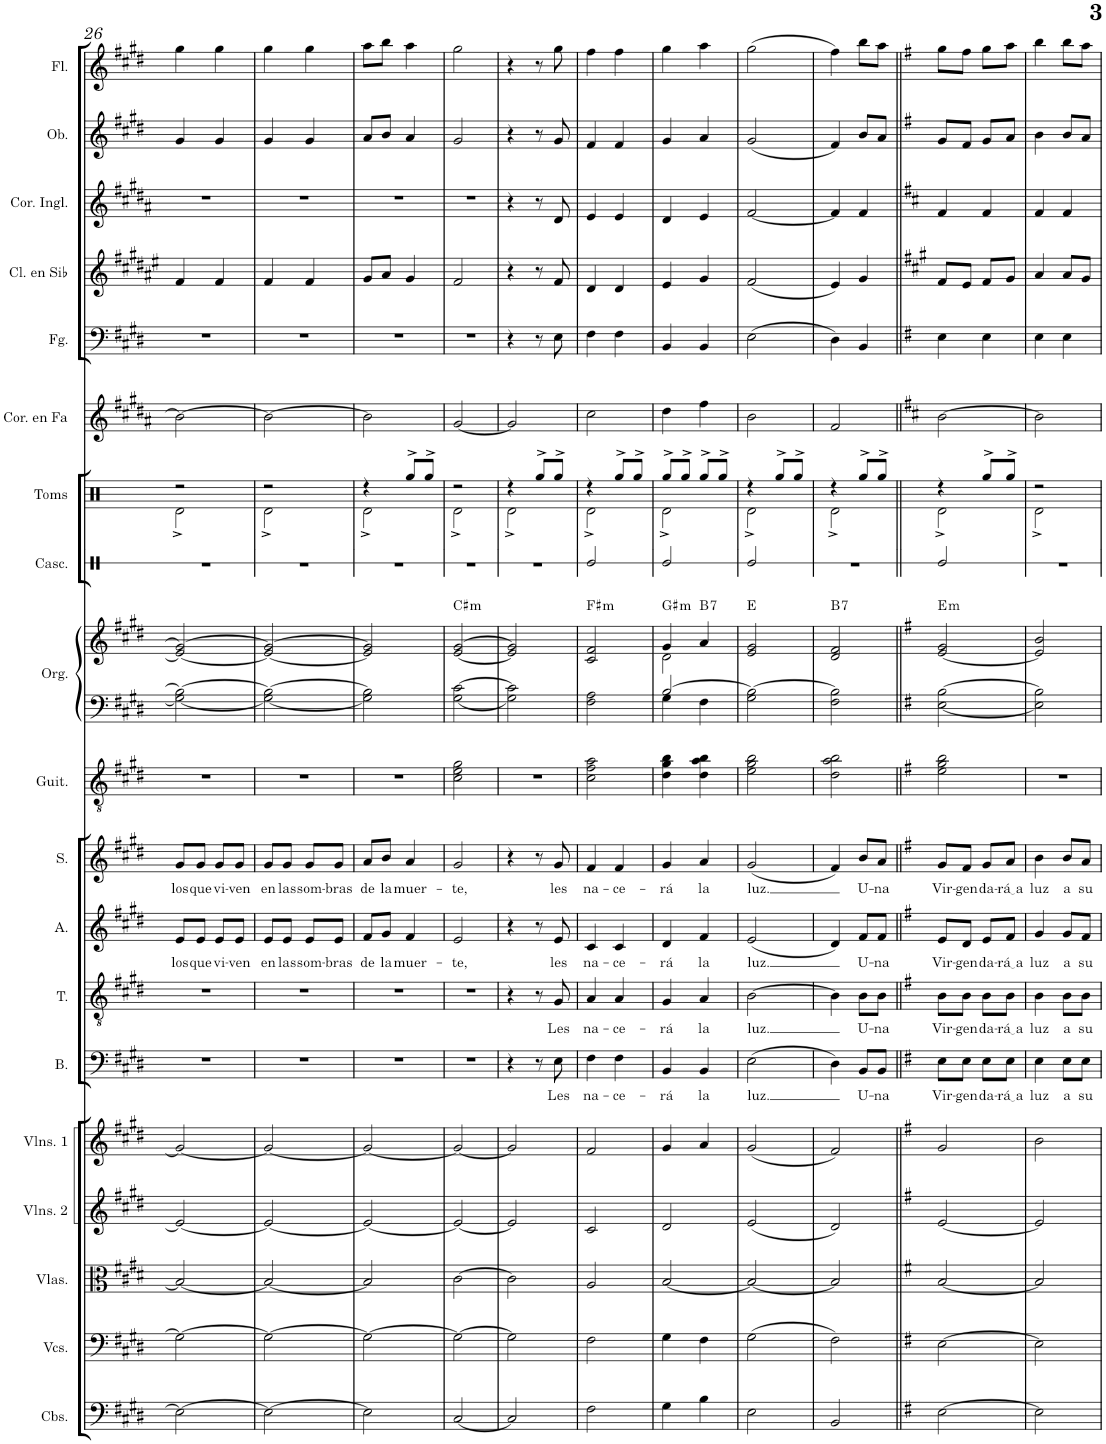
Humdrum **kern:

**kern	**kern	**kern	**kern	**kern	**kern	**text	**kern	**text	**kern	**text	**kern	**text	**kern	**kern	**kern	**harte	**kern	**kern	**kern	**kern	**kern	**kern	**kern	**kern
*part19	*part18	*part17	*part16	*part15	*part14	*part14	*part13	*part13	*part12	*part12	*part11	*part11	*part10	*part9	*part9	*part9	*part8	*part7	*part6	*part5	*part4	*part3	*part2	*part1
*staff20	*staff19	*staff18	*staff17	*staff16	*staff15	*staff15	*staff14	*staff14	*staff13	*staff13	*staff12	*staff12	*staff11	*staff10	*staff9	*	*staff8	*staff7	*staff6	*staff5	*staff4	*staff3	*staff2	*staff1
*I"Contrabajos	*I"Violonchelos	*I"Violas	*I"Violines 2	*I"Violines 1	*I"Bajo	*	*I"Tenor	*	*I"Alto	*	*I"Soprano	*	*I"Guitarra acústica	*I"Órgano	*	*	*I"Cascabeles	*I"Toms	*I"Trompa en Fa	*I"Fagot	*I"Clarinete en Sib	*I"Corno inglés	*I"Oboe	*I"Flauta
*I'Cbs.	*I'Vcs.	*I'Vlas.	*I'Vlns. 2	*I'Vlns. 1	*I'B.	*	*I'T.	*	*I'A.	*	*I'S.	*	*I'Guit.	*	*	*	*I'Casc.	*I'Toms	*	*I'Fg.	*I'Cl. en Sib	*I'Cor. Ingl.	*I'Ob.	*I'Fl.
!!LO:PB:g=z
*clefF4	*clefF4	*clefC3	*clefG2	*clefG2	*clefF4	*	*clefGv2	*	*clefG2	*	*clefG2	*	*clefGv2	*clefF4	*clefG2	*	*clefX	*clefX	*clefG2	*clefF4	*clefG2	*clefG2	*clefG2	*clefG2
*Trd7c12	*	*	*	*	*	*	*	*	*	*	*	*	*	*	*	*	*	*	*Trd4c7	*	*Trd1c2	*Trd4c7	*	*
*k[f#c#g#d#]	*k[f#c#g#d#]	*k[f#c#g#d#]	*k[f#c#g#d#]	*k[f#c#g#d#]	*k[f#c#g#d#]	*	*k[f#c#g#d#]	*	*k[f#c#g#d#]	*	*k[f#c#g#d#]	*	*k[f#c#g#d#]	*k[f#c#g#d#]	*k[f#c#g#d#]	*	*k[]	*k[]	*k[f#c#g#d#a#]	*k[f#c#g#d#]	*k[f#c#g#d#a#e#]	*k[f#c#g#d#a#]	*k[f#c#g#d#]	*k[f#c#g#d#]
*M2/4	*M2/4	*M2/4	*M2/4	*M2/4	*M2/4	*	*M2/4	*	*M2/4	*	*M2/4	*	*M2/4	*M2/4	*M2/4	*	*M2/4	*M2/4	*M2/4	*M2/4	*M2/4	*M2/4	*M2/4	*M2/4
=26	=26	=26	=26	=26	=26	=26	=26	=26	=26	=26	=26	=26	=26	=26	=26	=26	=26	=26	=26	=26	=26	=26	=26	=26
!	!	!	!	!	!	!	!	!	!	!LO:LY:b	!	!LO:LY:b	!	!	!	!	!	!	!	!	!	!	!	!
*	*	*	*	*	*	*	*	*	*	*	*	*	*	*	*	*	*	*^	*	*	*	*	*	*
2E\_	2G#\_	2B/_	2e/_	2g#/_	2r	.	2r	.	8e/L	los	8g#/L	los	2r	2G#\_ 2B\_	2e/_ 2g#/_	.	2r	2r	2Rd^\	2b\_	2r	4f#/	2r	4g#/	4gg#\
!	!	!	!	!	!	!	!	!	!	!LO:LY:b	!	!LO:LY:b	!	!	!	!	!	!	!	!	!	!	!	!	!
.	.	.	.	.	.	.	.	.	8e/J	que	8g#/J	que	.	.	.	.	.	.	.	.	.	.	.	.	.
!	!	!	!	!	!	!	!	!	!	!LO:LY:b	!	!LO:LY:b	!	!	!	!	!	!	!	!	!	!	!	!	!
.	.	.	.	.	.	.	.	.	8e/L	vi-	8g#/L	vi-	.	.	.	.	.	.	.	.	.	4f#/	.	4g#/	4gg#\
!	!	!	!	!	!	!	!	!	!	!LO:LY:b	!	!LO:LY:b	!	!	!	!	!	!	!	!	!	!	!	!	!
.	.	.	.	.	.	.	.	.	8e/J	-ven	8g#/J	-ven	.	.	.	.	.	.	.	.	.	.	.	.	.
=27	=27	=27	=27	=27	=27	=27	=27	=27	=27	=27	=27	=27	=27	=27	=27	=27	=27	=27	=27	=27	=27	=27	=27	=27	=27
!	!	!	!	!	!	!	!	!	!	!LO:LY:b	!	!LO:LY:b	!	!	!	!	!	!	!	!	!	!	!	!	!
2E\_	2G#\_	2B/_	2e/_	2g#/_	2r	.	2r	.	8e/L	en	8g#/L	en	2r	2G#\_ 2B\_	2e/_ 2g#/_	.	2r	2r	2Rd^\	2b\_	2r	4f#/	2r	4g#/	4gg#\
!	!	!	!	!	!	!	!	!	!	!LO:LY:b	!	!LO:LY:b	!	!	!	!	!	!	!	!	!	!	!	!	!
.	.	.	.	.	.	.	.	.	8e/J	las	8g#/J	las	.	.	.	.	.	.	.	.	.	.	.	.	.
!	!	!	!	!	!	!	!	!	!	!LO:LY:b	!	!LO:LY:b	!	!	!	!	!	!	!	!	!	!	!	!	!
.	.	.	.	.	.	.	.	.	8e/L	som-	8g#/L	som-	.	.	.	.	.	.	.	.	.	4f#/	.	4g#/	4gg#\
!	!	!	!	!	!	!	!	!	!	!LO:LY:b	!	!LO:LY:b	!	!	!	!	!	!	!	!	!	!	!	!	!
.	.	.	.	.	.	.	.	.	8e/J	-bras	8g#/J	-bras	.	.	.	.	.	.	.	.	.	.	.	.	.
=28	=28	=28	=28	=28	=28	=28	=28	=28	=28	=28	=28	=28	=28	=28	=28	=28	=28	=28	=28	=28	=28	=28	=28	=28	=28
!	!	!	!	!	!	!	!	!	!	!LO:LY:b	!	!LO:LY:b	!	!	!	!	!	!	!	!	!	!	!	!	!
2E\]	2G#\_	2B/]	2e/_	2g#/_	2r	.	2r	.	8f#/L	de	8a/L	de	2r	2G#\] 2B\]	2e/] 2g#/]	.	2r	4r	2Rd^\	2b\]	2r	8g#/L	2r	8a/L	8aa\L
!	!	!	!	!	!	!	!	!	!	!LO:LY:b	!	!LO:LY:b	!	!	!	!	!	!	!	!	!	!	!	!	!
.	.	.	.	.	.	.	.	.	8g#/J	la	8b/J	la	.	.	.	.	.	.	.	.	.	8a#/J	.	8b/J	8bb\J
!	!	!	!	!	!	!	!	!	!	!LO:LY:b	!	!LO:LY:b	!	!	!	!	!	!	!	!	!	!	!	!	!
.	.	.	.	.	.	.	.	.	4f#/	muer-	4a/	muer-	.	.	.	.	.	8Rgg^/L	.	.	.	4g#/	.	4a/	4aa\
.	.	.	.	.	.	.	.	.	.	.	.	.	.	.	.	.	.	8Rgg^/J	.	.	.	.	.	.	.
=29	=29	=29	=29	=29	=29	=29	=29	=29	=29	=29	=29	=29	=29	=29	=29	=29	=29	=29	=29	=29	=29	=29	=29	=29	=29
!	!	!	!	!	!	!	!	!	!	!LO:LY:b	!	!LO:LY:b	!	!	!	!LO:H:kt=m	!	!	!	!	!	!	!	!	!
[2C#/	2G#\_	[2c#\	2e/_	2g#/_	2r	.	2r	.	2e/	-te,	2g#/	-te,	2c#\ 2e\ 2g#\	[2G#\ [2c#\	[2e/ [2g#/	C#:min	2r	2r	2Rd^\	[2g#/	2r	2f#/	2r	2g#/	2gg#\
=30	=30	=30	=30	=30	=30	=30	=30	=30	=30	=30	=30	=30	=30	=30	=30	=30	=30	=30	=30	=30	=30	=30	=30	=30	=30
2C#/]	2G#\]	2c#\]	2e/]	2g#/]	4r	.	4r	.	4r	.	4r	.	2r	2G#\] 2c#\]	2e/] 2g#/]	.	2r	4r	2Rd^\	2g#/]	4r	4r	4r	4r	4r
.	.	.	.	.	8r	.	8r	.	8r	.	8r	.	.	.	.	.	.	8Rgg^/L	.	.	8r	8r	8r	8r	8r
!	!	!	!	!	!	!LO:LY:b	!	!LO:LY:b	!	!LO:LY:b	!	!LO:LY:b	!	!	!	!	!	!	!	!	!	!	!	!	!
.	.	.	.	.	8E\	Les	8G#/	Les	8e/	les	8g#/	les	.	.	.	.	.	8Rgg^/J	.	.	8E\	8f#/	8d#/	8g#/	8gg#\
=31	=31	=31	=31	=31	=31	=31	=31	=31	=31	=31	=31	=31	=31	=31	=31	=31	=31	=31	=31	=31	=31	=31	=31	=31	=31
!	!	!	!	!	!	!LO:LY:b	!	!LO:LY:b	!	!LO:LY:b	!	!LO:LY:b	!	!	!	!LO:H:kt=m	!	!	!	!	!	!	!	!	!
2F#\	2F#\	2A/	2c#/	2f#/	4F#\	na-	4A/	na-	4c#/	na-	4f#/	na-	2c#\ 2f#\ 2a\	2F#\ 2A\	2c#/ 2f#/	F#:min	2Re/	4r	2Rd^\	2cc#\	4F#\	4d#/	4e/	4f#/	4ff#\
!	!	!	!	!	!	!LO:LY:b	!	!LO:LY:b	!	!LO:LY:b	!	!LO:LY:b	!	!	!	!	!	!	!	!	!	!	!	!	!
.	.	.	.	.	4F#\	-ce-	4A/	-ce-	4c#/	-ce-	4f#/	-ce-	.	.	.	.	.	8Rgg^/L	.	.	4F#\	4d#/	4e/	4f#/	4ff#\
.	.	.	.	.	.	.	.	.	.	.	.	.	.	.	.	.	.	8Rgg^/J	.	.	.	.	.	.	.
=32	=32	=32	=32	=32	=32	=32	=32	=32	=32	=32	=32	=32	=32	=32	=32	=32	=32	=32	=32	=32	=32	=32	=32	=32	=32
!	!	!	!	!	!	!LO:LY:b	!	!LO:LY:b	!	!LO:LY:b	!	!LO:LY:b	!	!	!	!LO:H:kt=m	!	!	!	!	!	!	!	!	!
*	*	*	*	*	*	*	*	*	*	*	*	*	*	*^	*^	*	*	*	*	*	*	*	*	*	*
4G#\	4G#\	[2B/	2d#/	4g#/	4BB/	-rá	4G#/	-rá	4d#/	-rá	4g#/	-rá	4d#\ 4g#\ 4b\	[2B/	4G#\	4g#/	2d#\	G#:min	2Re/	8Rgg^/L	2Rd^\	4dd#\	4BB/	4e#/	4d#/	4g#/	4gg#\
.	.	.	.	.	.	.	.	.	.	.	.	.	.	.	.	.	.	.	.	8Rgg^/J	.	.	.	.	.	.	.
!	!	!	!	!	!	!LO:LY:b	!	!LO:LY:b	!	!LO:LY:b	!	!LO:LY:b	!	!	!	!	!	!LO:H:kt=7	!	!	!	!	!	!	!	!	!
4B\	4F#\	.	.	4a/	4BB/	la	4A/	la	4f#/	la	4a/	la	4d#\ 4a\ 4b\	.	4F#\	4a/	.	B:7	.	8Rgg^/L	.	4ff#\	4BB/	4g#/	4e/	4a/	4aa\
.	.	.	.	.	.	.	.	.	.	.	.	.	.	.	.	.	.	.	.	8Rgg^/J	.	.	.	.	.	.	.
*	*	*	*	*	*	*	*	*	*	*	*	*	*	*v	*v	*	*	*	*	*	*	*	*	*	*	*	*
*	*	*	*	*	*	*	*	*	*	*	*	*	*	*	*v	*v	*	*	*	*	*	*	*	*	*	*
=33	=33	=33	=33	=33	=33	=33	=33	=33	=33	=33	=33	=33	=33	=33	=33	=33	=33	=33	=33	=33	=33	=33	=33	=33	=33
!	!	!	!	!	!	!LO:LY:b	!	!LO:LY:b	!	!LO:LY:b	!	!LO:LY:b	!	!	!	!	!	!	!	!	!	!	!	!	!
2E\	(2G#\	2B/_	(2e/	(2g#/	(2E\	luz.	[2B\	luz.	(2e/	luz.	(2g#/	luz.	2e\ 2g#\ 2b\	2G#\ 2B\_	2e/ 2g#/	E:maj	2Re/	4r	2Rd^\	2b\	(2E\	(2f#/	[2f#/	(2g#/	(2gg#\
.	.	.	.	.	.	.	.	.	.	.	.	.	.	.	.	.	.	8Rgg^/L	.	.	.	.	.	.	.
.	.	.	.	.	.	.	.	.	.	.	.	.	.	.	.	.	.	8Rgg^/J	.	.	.	.	.	.	.
=34	=34	=34	=34	=34	=34	=34	=34	=34	=34	=34	=34	=34	=34	=34	=34	=34	=34	=34	=34	=34	=34	=34	=34	=34	=34
!	!	!	!	!	!	!	!	!	!	!	!	!	!	!	!	!LO:H:kt=7	!	!	!	!	!	!	!	!	!
2BB/	2F#\)	2B/]	2d#/)	2f#/)	4D#\)	.	4B\]	.	4d#/)	.	4f#/)	.	2d#\ 2a\ 2b\	2F#\ 2B\]	2d#/ 2f#/	B:7	2r	4r	2Rd^\	2f#/	4D#\)	4e#/)	4f#/]	4f#/)	4ff#\)
!	!	!	!	!	!	!LO:LY:b	!	!LO:LY:b	!	!LO:LY:b	!	!LO:LY:b	!	!	!	!	!	!	!	!	!	!	!	!	!
.	.	.	.	.	8BB/L	U-	8B\L	U-	8f#/L	U-	8b/L	U-	.	.	.	.	.	8Rgg^/L	.	.	4BB/	4g#/	4f#/	8b/L	8bb\L
!	!	!	!	!	!	!LO:LY:b	!	!LO:LY:b	!	!LO:LY:b	!	!LO:LY:b	!	!	!	!	!	!	!	!	!	!	!	!	!
.	.	.	.	.	8BB/J	-na	8B\J	-na	8f#/J	-na	8a/J	-na	.	.	.	.	.	8Rgg^/J	.	.	.	.	.	8a/J	8aa\J
=35||	=35||	=35||	=35||	=35||	=35||	=35||	=35||	=35||	=35||	=35||	=35||	=35||	=35||	=35||	=35||	=35||	=35||	=35||	=35||	=35||	=35||	=35||	=35||	=35||	=35||
*k[f#]	*k[f#]	*k[f#]	*k[f#]	*k[f#]	*k[f#]	*	*k[f#]	*	*k[f#]	*	*k[f#]	*	*k[f#]	*k[f#]	*k[f#]	*	*	*	*	*k[f#c#]	*k[f#]	*k[f#c#g#]	*k[f#c#]	*k[f#]	*k[f#]
!	!	!	!	!	!	!LO:LY:b	!	!LO:LY:b	!	!LO:LY:b	!	!LO:LY:b	!	!	!	!LO:H:kt=m	!	!	!	!	!	!	!	!	!
[2E\	[2E\	[2B/	[2e/	2g/	8E\L	Vir-	8B\L	Vir-	8e/L	Vir-	8g/L	Vir-	2e\ 2g\ 2b\	[2E\ [2B\	[2e/ 2g/	E:min	2Re/	4r	2Rd^\	[2b\	4E\	8f#/L	4f#/	8g/L	8gg\L
!	!	!	!	!	!	!LO:LY:b	!	!LO:LY:b	!	!LO:LY:b	!	!LO:LY:b	!	!	!	!	!	!	!	!	!	!	!	!	!
.	.	.	.	.	8E\J	-gen	8B\J	-gen	8d/J	-gen	8f#/J	-gen	.	.	.	.	.	.	.	.	.	8e/J	.	8f#/J	8ff#\J
!	!	!	!	!	!	!LO:LY:b	!	!LO:LY:b	!	!LO:LY:b	!	!LO:LY:b	!	!	!	!	!	!	!	!	!	!	!	!	!
.	.	.	.	.	8E\L	da-	8B\L	da-	8e/L	da-	8g/L	da-	.	.	.	.	.	8Rgg^/L	.	.	4E\	8f#/L	4f#/	8g/L	8gg\L
!	!	!	!	!	!	!LO:LY:b	!	!LO:LY:b	!	!LO:LY:b	!	!LO:LY:b	!	!	!	!	!	!	!	!	!	!	!	!	!
.	.	.	.	.	8E\J	rá a	8B\J	rá a	8f#/J	rá a	8a/J	rá a	.	.	.	.	.	8Rgg^/J	.	.	.	8g#/J	.	8a/J	8aa\J
=36	=36	=36	=36	=36	=36	=36	=36	=36	=36	=36	=36	=36	=36	=36	=36	=36	=36	=36	=36	=36	=36	=36	=36	=36	=36
!	!	!	!	!	!	!LO:LY:b	!	!LO:LY:b	!	!LO:LY:b	!	!LO:LY:b	!	!	!	!	!	!	!	!	!	!	!	!	!
2E\]	2E\]	2B/]	2e/]	2b\	4E\	luz	4B\	luz	4g/	luz	4b\	luz	2r	2E\] 2B\]	2e/] 2b/	.	2r	2r	2Rd^\	2b\]	4E\	4a/	4f#/	4b\	4bb\
!	!	!	!	!	!	!LO:LY:b	!	!LO:LY:b	!	!LO:LY:b	!	!LO:LY:b	!	!	!	!	!	!	!	!	!	!	!	!	!
.	.	.	.	.	8E\L	a	8B\L	a	8g/L	a	8b/L	a	.	.	.	.	.	.	.	.	4E\	8a/L	4f#/	8b/L	8bb\L
!	!	!	!	!	!	!LO:LY:b	!	!LO:LY:b	!	!LO:LY:b	!	!LO:LY:b	!	!	!	!	!	!	!	!	!	!	!	!	!
.	.	.	.	.	8E\J	su	8B\J	su	8f#/J	su	8a/J	su	.	.	.	.	.	.	.	.	.	8g#/J	.	8a/J	8aa\J
*	*	*	*	*	*	*	*	*	*	*	*	*	*	*	*	*	*	*v	*v	*	*	*	*	*	*
=	=	=	=	=	=	=	=	=	=	=	=	=	=	=	=	=	=	=	=	=	=	=	=	=
*-	*-	*-	*-	*-	*-	*-	*-	*-	*-	*-	*-	*-	*-	*-	*-	*-	*-	*-	*-	*-	*-	*-	*-	*-
